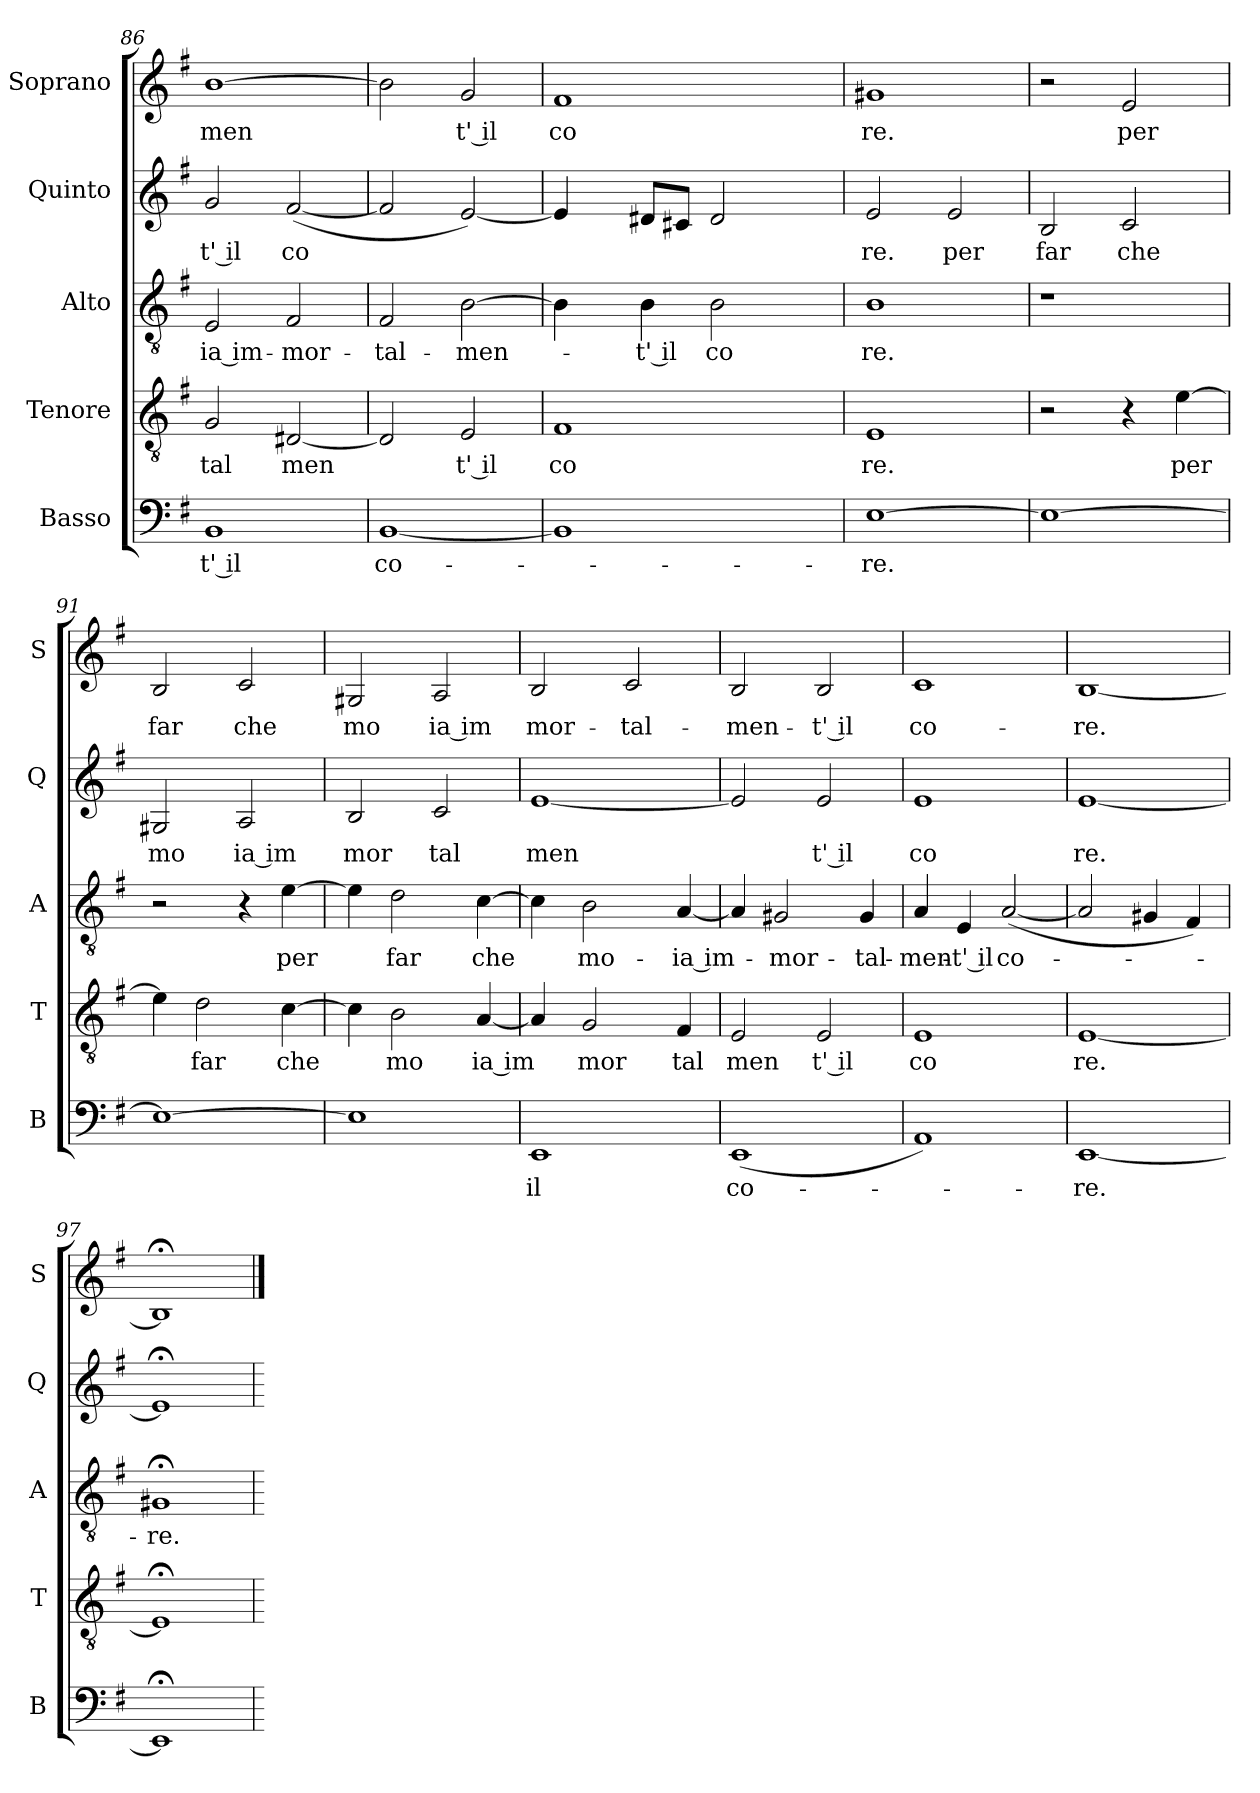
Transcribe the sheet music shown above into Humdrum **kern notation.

**kern	**text	**kern	**text	**kern	**text	**kern	**text	**kern	**text
*part5	*part5	*part4	*part4	*part3	*part3	*part2	*part2	*part1	*part1
*staff5	*staff5	*staff4	*staff4	*staff3	*staff3	*staff2	*staff2	*staff1	*staff1
*I"Basso	*	*I"Tenore	*	*I"Alto	*	*I"Quinto	*	*I"Soprano	*
*I'B	*	*I'T	*	*I'A	*	*I'Q	*	*I'S	*
*clefF4	*	*clefGv2	*	*clefGv2	*	*clefG2	*	*clefG2	*
*k[f#]	*	*k[f#]	*	*k[f#]	*	*k[f#]	*	*k[f#]	*
*G:	*	*G:	*	*G:	*	*G:	*	*G:	*
=86	=86	=86	=86	=86	=86	=86	=86	=86	=86
!	!LO:LY:b:rj	!	!LO:LY:b:cj	!	!LO:LY:b:rj	!	!LO:LY:b:rj	!	!LO:LY:b
1BB	-t' il	2G/	tal	2E/	-ia im-	2g/	t' il	[>1b	men
!	!	!	!LO:LY:b	!	!LO:LY:b:cj	!	!LO:LY:b:cj	!	!
.	.	[<2D#X/	men	2F#/	-mor-	(>[<2f#/	co	.	.
=87	=87	=87	=87	=87	=87	=87	=87	=87	=87
!	!LO:LY:b:cj	!	!	!	!LO:LY:b:cj	!	!	!	!
[>1BB	co-	2D#/]	.	2F#/	-tal-	2f#/]	.	2b\]	.
!	!	!	!LO:LY:b:rj	!	!LO:LY:b	!	!	!	!LO:LY:b:rj
.	.	2E/	t' il	[<2B\	-men-	[>2e/)	.	(<2g/	t' il
!!LO:LB:g=z
=88	=88	=88	=88	=88	=88	=88	=88	=88	=88
!	!	!	!LO:LY:b:cj	!	!	!	!	!	!LO:LY:b:cj
*^	*	*	*	*^	*	*	*	*	*
1BB]	8ryy	.	1F#	co	4B\]	32ryy	.	4e/]	.	1f#	co
.	.	.	.	.	.	2ryy	.	.	.	.	.
.	64ryy	.	.	.	.	.	.	.	.	.	.
.	2ryy	.	.	.	.	.	.	.	.	.	.
!	!	!	!	!	!	!	!LO:LY:b:rj	!	!	!	!
.	.	.	.	.	4B\	.	-t' il	8d#X/L	.	.	.
.	.	.	.	.	.	.	.	8c#X/J	.	.	.
!	!	!	!	!	!	!	!LO:LY:b:cj	!	!	!	!
.	.	.	.	.	2B\	.	co	2d#/)	.	.	.
.	.	.	.	.	.	4...ryy	.	.	.	.	.
.	4ryy	.	.	.	.	.	.	.	.	.	.
.	16..ryy	.	.	.	.	.	.	.	.	.	.
=89	=89	=89	=89	=89	=89	=89	=89	=89	=89	=89	=89
!	!	!LO:LY:b:cj	!	!LO:LY:b:cj	!	!	!LO:LY:b:cj	!	!LO:LY:b:cj	!	!LO:LY:b:cj
*v	*v	*	*	*	*v	*v	*	*	*	*	*
[>1E	-re.	1E	re.	1B	re.	2e/	re.	1g#X	re.
!	!	!	!	!	!	!	!LO:LY:b:cj	!	!
.	.	.	.	.	.	2e/	per	.	.
=90	=90	=90	=90	=90	=90	=90	=90	=90	=90
!	!	!	!	!	!	!	!LO:LY:b:cj	!	!
1E_>	.	2r	.	1r	.	2B/	far	2r	.
!	!	!	!	!	!	!	!LO:LY:b:cj	!	!LO:LY:b:cj
.	.	4r	.	.	.	2c/	che	2e/	per
!	!	!	!LO:LY:b	!	!	!	!	!	!
.	.	[>4e\	per	.	.	.	.	.	.
=91	=91	=91	=91	=91	=91	=91	=91	=91	=91
!	!	!	!	!	!	!	!LO:LY:b:cj	!	!LO:LY:b:cj
1E_>	.	4e\]	.	2r	.	2G#X/	mo	2B/	far
!	!	!	!LO:LY:b:cj	!	!	!	!	!	!
.	.	2d\	far	.	.	.	.	.	.
!	!	!	!	!	!	!	!LO:LY:b:rj	!	!LO:LY:b:cj
.	.	.	.	4r	.	2A/	ia im	2c/	che
!	!	!	!LO:LY:b	!	!LO:LY:b	!	!	!	!
.	.	[>4c\	che	[>4e\	per	.	.	.	.
=92	=92	=92	=92	=92	=92	=92	=92	=92	=92
!	!	!	!	!	!	!	!LO:LY:b:cj	!	!LO:LY:b:cj
1E]	.	4c\]	.	4e\]	.	2B/	mor	2G#X/	mo
!	!	!	!LO:LY:b:cj	!	!LO:LY:b:cj	!	!	!	!
.	.	2B\	mo	2d\	far	.	.	.	.
!	!	!	!	!	!	!	!LO:LY:b:cj	!	!LO:LY:b:rj
.	.	.	.	.	.	2c/)	tal	(<2A/	ia im
!	!	!	!LO:LY:b:cj	!	!LO:LY:b	!	!	!	!
.	.	[>4A/	ia im	[<4c\	che	.	.	.	.
!!LO:LB:g=z
=93	=93	=93	=93	=93	=93	=93	=93	=93	=93
!	!LO:LY:b:cj	!	!	!	!	!	!LO:LY:b	!	!LO:LY:b:cj
*	*	*^	*	*	*	*	*	*	*
1EE	il	4A/]	32ryy	.	4c\]	.	[<1e	men	2B/	mor-
.	.	.	2ryy	.	.	.	.	.	.	.
!	!	!	!	!LO:LY:b:cj	!	!LO:LY:b:cj	!	!	!	!
.	.	2G/	.	mor	2B\	mo-	.	.	.	.
!	!	!	!	!	!	!	!	!	!	!LO:LY:b:cj
.	.	.	.	.	.	.	.	.	2c/	-tal-
.	.	.	4...ryy	.	.	.	.	.	.	.
!	!	!	!	!LO:LY:b:cj	!	!LO:LY:b:cj	!	!	!	!
.	.	4F#/	.	tal	[<4A/	-ia im-	.	.	.	.
=94	=94	=94	=94	=94	=94	=94	=94	=94	=94	=94
!	!LO:LY:b:cj	!	!	!LO:LY:b:cj	!	!	!	!	!	!LO:LY:b:cj
*	*	*v	*v	*	*	*	*	*	*	*
(<1EE	co-	2E/	men	4A/]	.	2e/]	.	2B/	-men-
!	!	!	!	!	!LO:LY:b:cj	!	!	!	!
.	.	.	.	2G#X/	-mor-	.	.	.	.
!	!	!	!LO:LY:b:rj	!	!	!	!LO:LY:b:rj	!	!LO:LY:b:rj
.	.	2E/	t' il	.	.	2e/)	t' il	(<2B/	-t' il
!	!	!	!	!	!LO:LY:b:cj	!	!	!	!
.	.	.	.	4G#/	-tal-	.	.	.	.
=95	=95	=95	=95	=95	=95	=95	=95	=95	=95
!	!	!	!LO:LY:b:cj	!	!LO:LY:b:cj	!	!LO:LY:b:cj	!	!LO:LY:b:cj
1AA)	.	1E	co	4A/	-men-	1e	co	1c	co-
!	!	!	!	!	!LO:LY:b:rj	!	!	!	!
.	.	.	.	4E/	-t' il	.	.	.	.
!	!	!	!	!	!LO:LY:b:cj	!	!	!	!
.	.	.	.	(<[<2A/	co-	.	.	.	.
=96	=96	=96	=96	=96	=96	=96	=96	=96	=96
!	!LO:LY:b:cj	!	!LO:LY:b:cj	!	!	!	!LO:LY:b:cj	!	!LO:LY:b:cj
[<1EE	-re.	[<1E	re.	2A/]	.	[<1e	re.	[<1B	-re.
.	.	.	.	4G#X/	.	.	.	.	.
.	.	.	.	4F#/)	.	.	.	.	.
=97	=97	=97	=97	=97	=97	=97	=97	=97	=97
!	!	!	!	!	!LO:LY:b:cj	!	!	!	!
1EE;<]	.	1E;<]	.	1G#X;<	-re.	1e;<]	.	1B;<]	.
=	==	=	==	=	==	=	==	==	==
*-	*-	*-	*-	*-	*-	*-	*-	*-	*-
